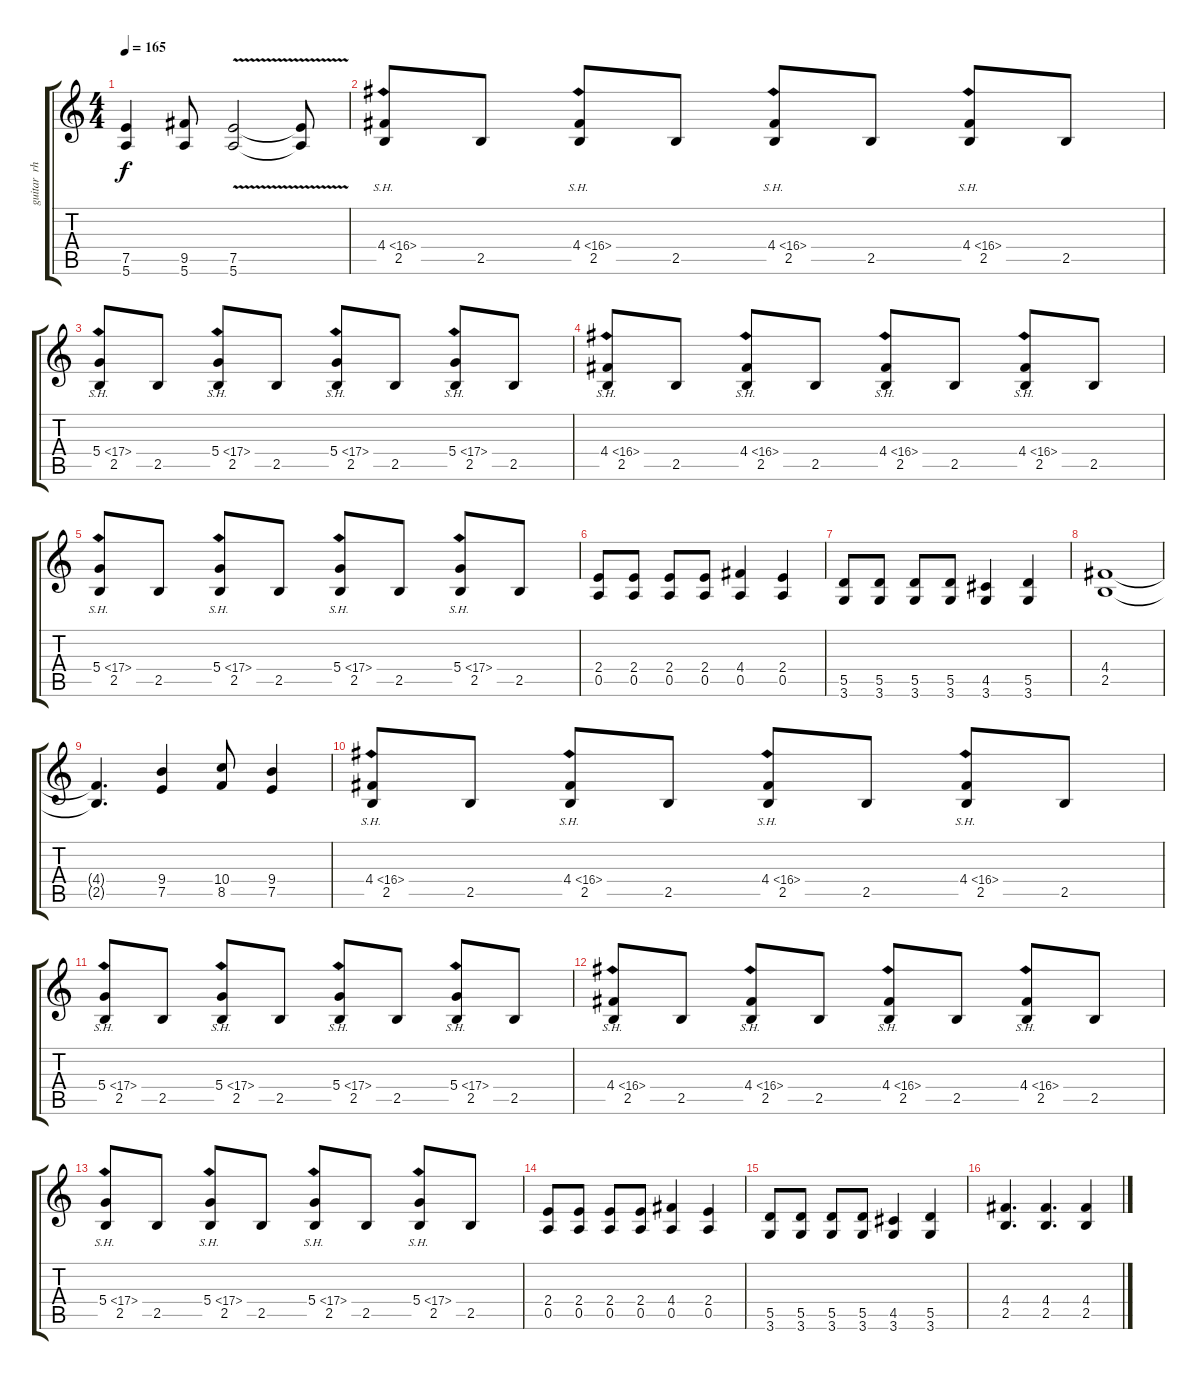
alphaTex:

\track ("guitar  rhythm  left" "guitar  rh") {instrument distortionguitar}
\staff {score tabs}
\tuning (E4 B3 G3 D3 A2 E2) {hide}
\ts (4 4)
\tempo 165
\clef g2
\ks c
(7.5 5.6).4{dy f} (9.5 5.6).8 (7.5{v} 5.6).2 (7.5{t} 5.6{t}).8 |
(4.4{sh 12} 2.5).8 2.5.8 (4.4{sh 12} 2.5).8 2.5.8 (4.4{sh 12} 2.5).8 2.5.8 (4.4{sh 12} 2.5).8 2.5.8 |
(5.4{sh 12} 2.5).8 2.5.8 (5.4{sh 12} 2.5).8 2.5.8 (5.4{sh 12} 2.5).8 2.5.8 (5.4{sh 12} 2.5).8 2.5.8 |
(4.4{sh 12} 2.5).8 2.5.8 (4.4{sh 12} 2.5).8 2.5.8 (4.4{sh 12} 2.5).8 2.5.8 (4.4{sh 12} 2.5).8 2.5.8 |
(5.4{sh 12} 2.5).8 2.5.8 (5.4{sh 12} 2.5).8 2.5.8 (5.4{sh 12} 2.5).8 2.5.8 (5.4{sh 12} 2.5).8 2.5.8 |
(2.4 0.5).8 (2.4 0.5).8 (2.4 0.5).8 (2.4 0.5).8 (4.4 0.5).4 (2.4 0.5).4 |
(5.5 3.6).8 (5.5 3.6).8 (5.5 3.6).8 (5.5 3.6).8 (4.5 3.6).4 (5.5 3.6).4 |
(4.4 2.5).1 |
(4.4{t} 2.5{t}).4{d} (9.4 7.5).4 (10.4 8.5).8 (9.4 7.5).4 |
(4.4{sh 12} 2.5).8 2.5.8 (4.4{sh 12} 2.5).8 2.5.8 (4.4{sh 12} 2.5).8 2.5.8 (4.4{sh 12} 2.5).8 2.5.8 |
(5.4{sh 12} 2.5).8 2.5.8 (5.4{sh 12} 2.5).8 2.5.8 (5.4{sh 12} 2.5).8 2.5.8 (5.4{sh 12} 2.5).8 2.5.8 |
(4.4{sh 12} 2.5).8 2.5.8 (4.4{sh 12} 2.5).8 2.5.8 (4.4{sh 12} 2.5).8 2.5.8 (4.4{sh 12} 2.5).8 2.5.8 |
(5.4{sh 12} 2.5).8 2.5.8 (5.4{sh 12} 2.5).8 2.5.8 (5.4{sh 12} 2.5).8 2.5.8 (5.4{sh 12} 2.5).8 2.5.8 |
(2.4 0.5).8 (2.4 0.5).8 (2.4 0.5).8 (2.4 0.5).8 (4.4 0.5).4 (2.4 0.5).4 |
(5.5 3.6).8 (5.5 3.6).8 (5.5 3.6).8 (5.5 3.6).8 (4.5 3.6).4 (5.5 3.6).4 |
(4.4 2.5).4{d} (4.4 2.5).4{d} (4.4 2.5).4
